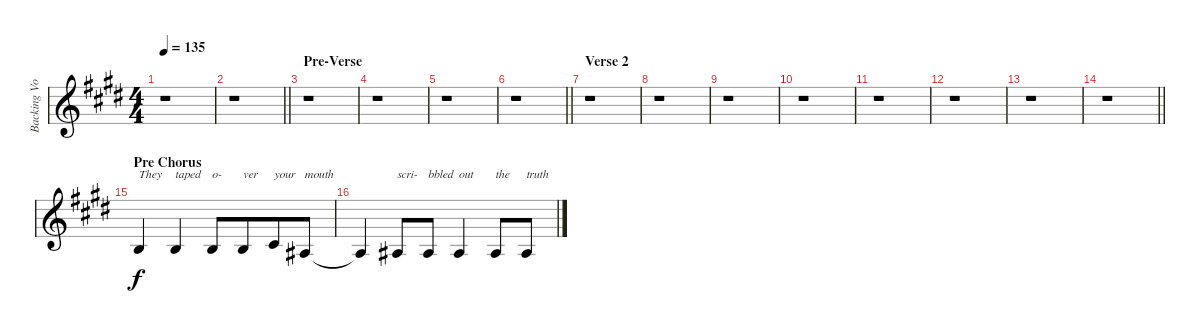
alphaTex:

\track ("Backing Vocals" "Backing Vo") {instrument tenorsax}
\staff {score}
\tuning (E4 B3 G3 D3 A2 E2) {hide}
\ts (4 4)
\tempo 135
\clef g2
\ks c#minor
r.1{dy fff} |
\barLineRight lightlight
r.1 |
\section ("" "Pre-Verse")
r.1 |
r.1 |
r.1 |
\barLineRight lightlight
r.1 |
\section ("" "Verse 2")
r.1 |
r.1 |
r.1 |
r.1 |
r.1 |
r.1 |
r.1 |
\barLineRight lightlight
r.1 |
\section ("" "Pre Chorus")
0.2.4{txt "They" dy f volume 11 beam Up} 0.2.4{txt "taped" beam Up} 0.2.8{txt "o-" beam Up} 0.2.8{txt "ver" beam Up beam merge} 2.2.8{txt "your" beam Up} 3.3.8{txt "mouth" beam Up} |
3.3{t}.4 3.3.8{txt "scri-"} 3.3.8{txt "bbled"} 3.3.4{txt "out"} 3.3.8{txt "the"} 3.3.8{txt "truth"}
